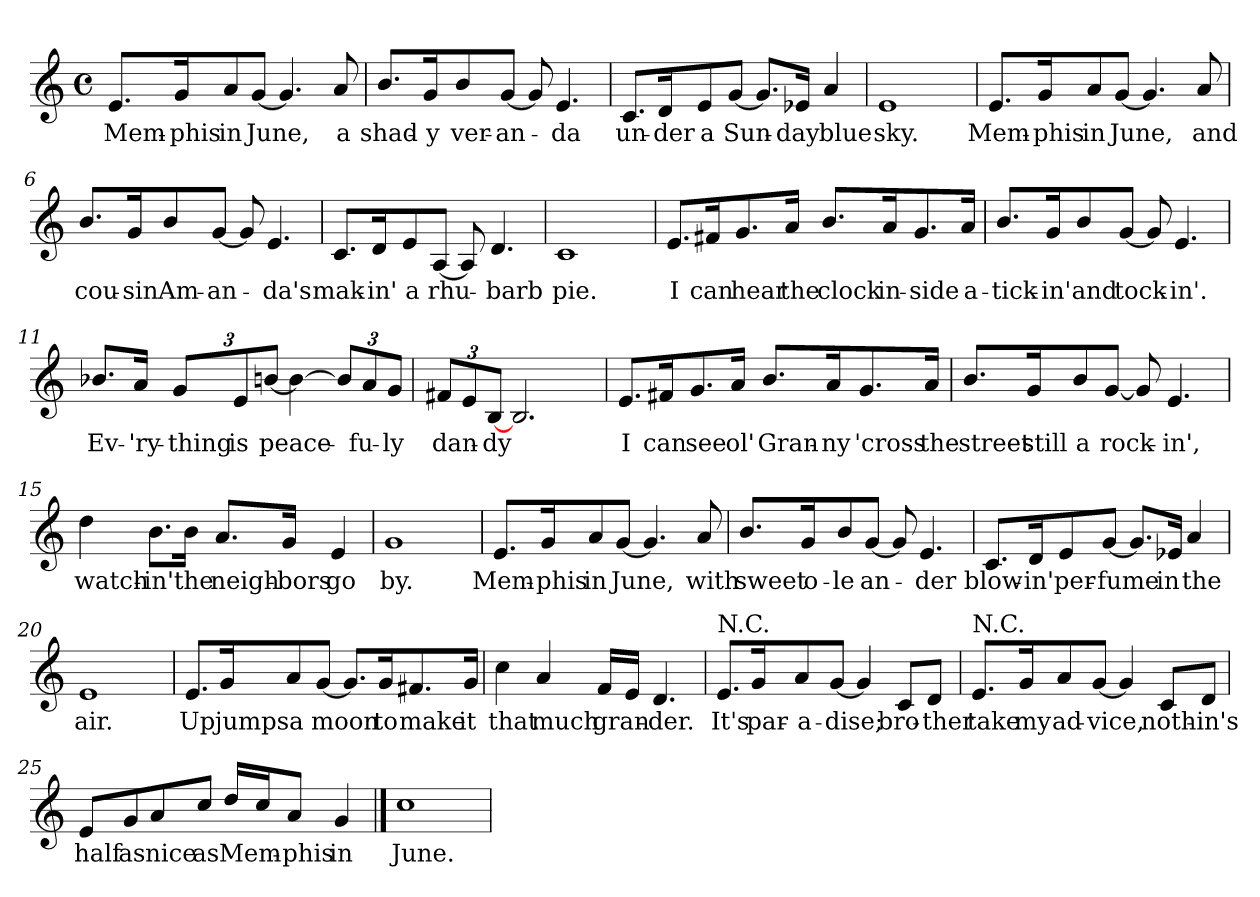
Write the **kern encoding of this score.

**kern	**text
*part1	*part1
*staff1	*staff1
*clefG2	*
*k[]	*
*C:	*
*M4/4	*
*met(c)	*
=1	=1
8.e/L	Mem-
16g/K	-phis
8a/	in
[8g/J	June,
4.g/]	.
8a/	a
=2	=2
8.b/L	shad-
16g/K	-y
8b/	ver-
[8g/J	-an-
8g/]	.
4.e/	-da
=3	=3
8.c/L	un-
16d/K	-der
8e/	a
[8g/J	Sun-
8.g/L]	.
16e-X/Jk	-day
4a/	blue
!!LO:LB:g=z
=4	=4
1e	sky.
=5	=5
8.e/L	Mem-
16g/K	-phis
8a/	in
[8g/J	June,
4.g/]	.
8a/	and
=6	=6
8.b/L	cou-
16g/K	-sin
8b/	Am-
[8g/J	-an-
8g/]	.
4.e/	-da's
!!LO:LB:g=z
=7	=7
8.c/L	mak-
16d/K	-in'
8e/	a
[8A/J	rhu-
8A/]	.
4.d/	-barb
=8	=8
1c	pie.
=9	=9
8.e/L	I
16f#X/K	can
8.g/	hear
16a/Jk	the
8.b/L	clock
16a/K	in-
8.g/	-side
16a/Jk	a-
=10	=10
8.b/L	-tick-
16g/K	-in'
8b/	and
[8g/J	tock-
8g/]	.
4.e/	-in'.
!!LO:LB:g=z
=11	=11
8.b-X/L	Ev-
16a/Jk	-'ry-
*Xbrackettup	*
12g/L	-thing
12e/	is
[12bn/J	peace-
4b\_	.
12b/L]	.
12a/	-fu-
12g/J	-ly
=12	=12
12f#X/L	dan-
12e/	.
[12B/J	-dy
2.B/	.
!!LO:LB:g=z
=13	=13
8.e/L	I
16f#X/K	can
8.g/	see
16a/Jk	ol'
8.b/L	Gran-
16a/K	-ny
8.g/	'cross
16a/Jk	the
=14	=14
8.b/L	street
16g/K	still
8b/	a
[8g/J	rock-
8g/]	.
4.e/	-in',
=15	=15
4dd\	watch-
8.b\L	-in'
16b\Jk	the
8.a/L	neigh-
16g/Jk	-bors
4e/	go
!!LO:LB:g=z
=16	=16
1g	by.
=17	=17
8.e/L	Mem-
16g/K	-phis
8a/	in
[8g/J	June,
4.g/]	.
8a/	with
=18	=18
8.b/L	sweet
16g/K	o-
8b/	-le
[8g/J	an-
8g/]	.
4.e/	-der
!!LO:LB:g=z
=19	=19
8.c/L	blow-
16d/K	-in'
8e/	per-
[8g/J	-fume
8.g/L]	.
16e-X/Jk	in
4a/	the
=20	=20
1e	air.
=21	=21
8.e/L	Up
16g/K	jumps
8a/	a
[8g/J	moon
8.g/L]	.
16g/K	to
8.f#X/	make
16g/Jk	it
!!LO:LB:g=z
=22	=22
4cc\	that
4a/	much
16f/LL	gran-
16e/JJ	.
4.d/	-der.
=23	=23
!LO:TX:a:t=N.C.	!
8.e/L	It's
16g/K	par-
8a/	-a-
[8g/J	-dise;
4g/]	.
8c/L	bro-
8d/J	-ther
=24	=24
!LO:TX:a:t=N.C.	!
8.e/L	take
16g/K	my
8a/	-ad-
[8g/J	-vice,
4g/]	.
8c/L	noth-
8d/J	-in's
!!LO:LB:g=z
=25	=25
8e/L	half
8g/	as
8a/	nice
8cc/J	as
16dd/LL	Mem-
16cc/J	.
8a/J	-phis
4g/	in
==26	==26
1cc	June.
=	=
*-	*-
